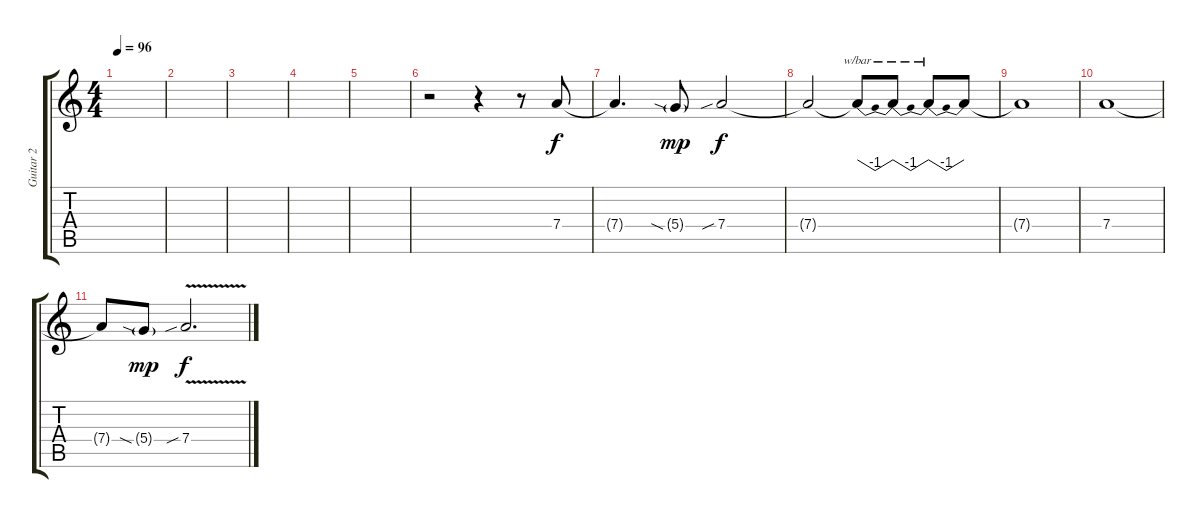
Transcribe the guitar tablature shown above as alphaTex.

\track ("Guitar 2" "Guitar 2") {instrument overdrivenguitar}
\staff {score tabs}
\tuning (E4 B3 G3 D3 A2 E2) {hide}
\ts (4 4)
\tempo 96
\clef g2
\ks c
|
|
|
|
|
r.2 r.4 r.8 7.4.8 |
7.4{t}.4{d} 5.4{sia g}.8{dy mp} 7.4{sib}.2{dy f} |
7.4{t}.2 7.4{t}.8{tbe (dip default 0 0 30 -4 60 0)} 7.4{t}.8{tbe (dip default 0 0 30 -4 60 0)} 7.4{t}.8{tbe (dip default 0 0 30 -4 60 0)} 7.4{t}.8 |
7.4{t}.1 |
7.4.1 |
7.4{t}.8 5.4{sia g}.8{dy mp} 7.4{v sib}.2{d dy f}
